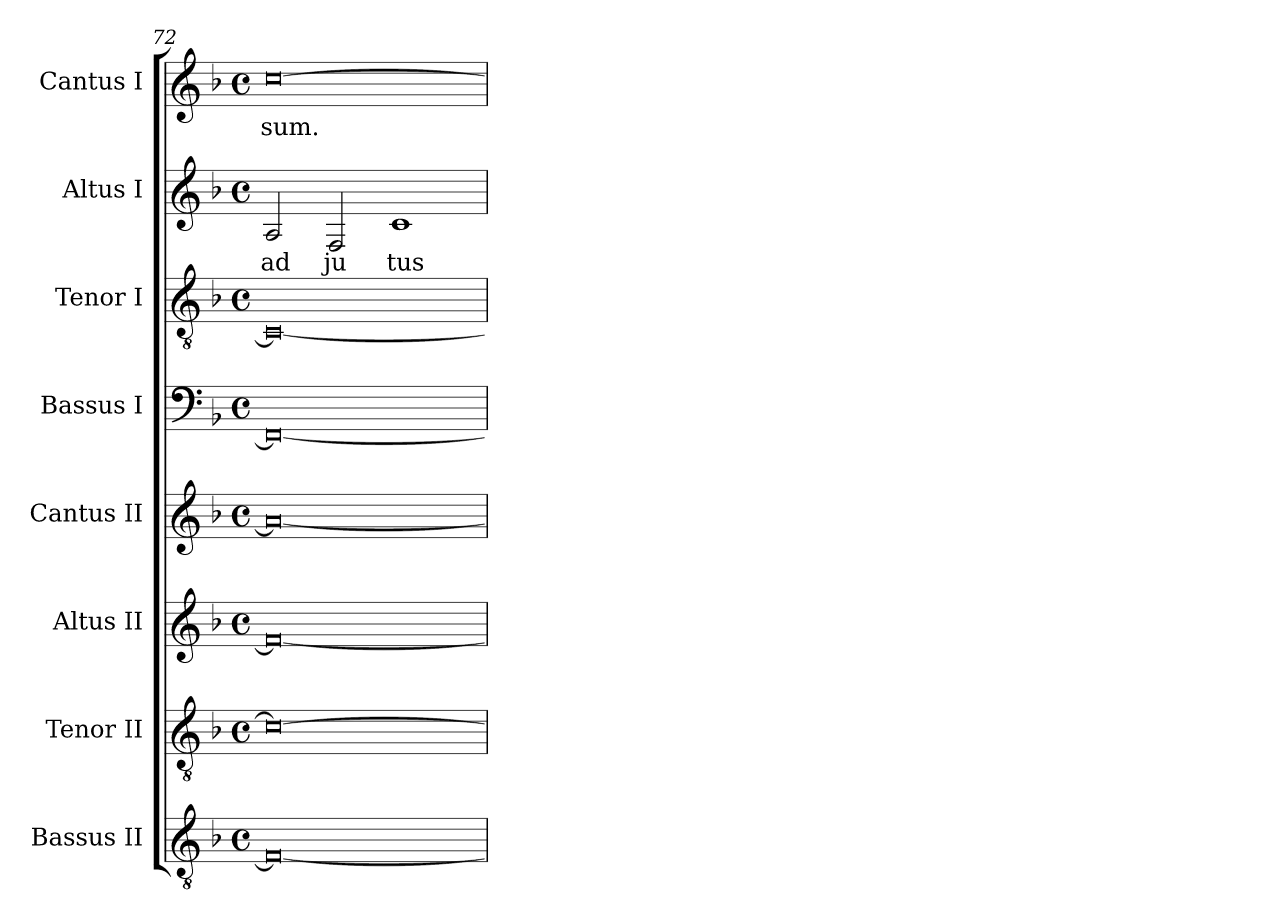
**kern	**kern	**kern	**kern	**kern	**kern	**kern	**text	**kern	**text
*part8	*part7	*part6	*part5	*part4	*part3	*part2	*part2	*part1	*part1
*staff8	*staff7	*staff6	*staff5	*staff4	*staff3	*staff2	*staff2	*staff1	*staff1
*I"Bassus II	*I"Tenor II	*I"Altus II	*I"Cantus II	*I"Bassus I	*I"Tenor I	*I"Altus I	*	*I"Cantus I	*
*clefGv2	*clefGv2	*clefG2	*clefG2	*clefF4	*clefGv2	*clefG2	*	*clefG2	*
*k[b-]	*k[b-]	*k[b-]	*k[b-]	*k[b-]	*k[b-]	*k[b-]	*	*k[b-]	*
*F:	*F:	*F:	*F:	*F:	*F:	*F:	*	*F:	*
*M4/4	*M4/4	*M4/4	*M4/4	*M4/4	*M4/4	*M4/4	*	*M4/4	*
*met(c)	*met(c)	*met(c)	*met(c)	*met(c)	*met(c)	*met(c)	*	*met(c)	*
=72	=72	=72	=72	=72	=72	=72	=72	=72	=72
!	!	!	!	!	!	!	!LO:LY:b:cj	!	!LO:LY:b
0F_<	0c_>	0f_<	0a_<	0FF_<	0C_<	2A/	ad	[>0cc	sum.
!	!	!	!	!	!	!	!LO:LY:b:cj	!	!
.	.	.	.	.	.	2F/	ju	.	.
!	!	!	!	!	!	!	!LO:LY:b:cj	!	!
.	.	.	.	.	.	1c	tus	.	.
=	=	=	=	=	=	=	=	=	=
*-	*-	*-	*-	*-	*-	*-	*-	*-	*-
